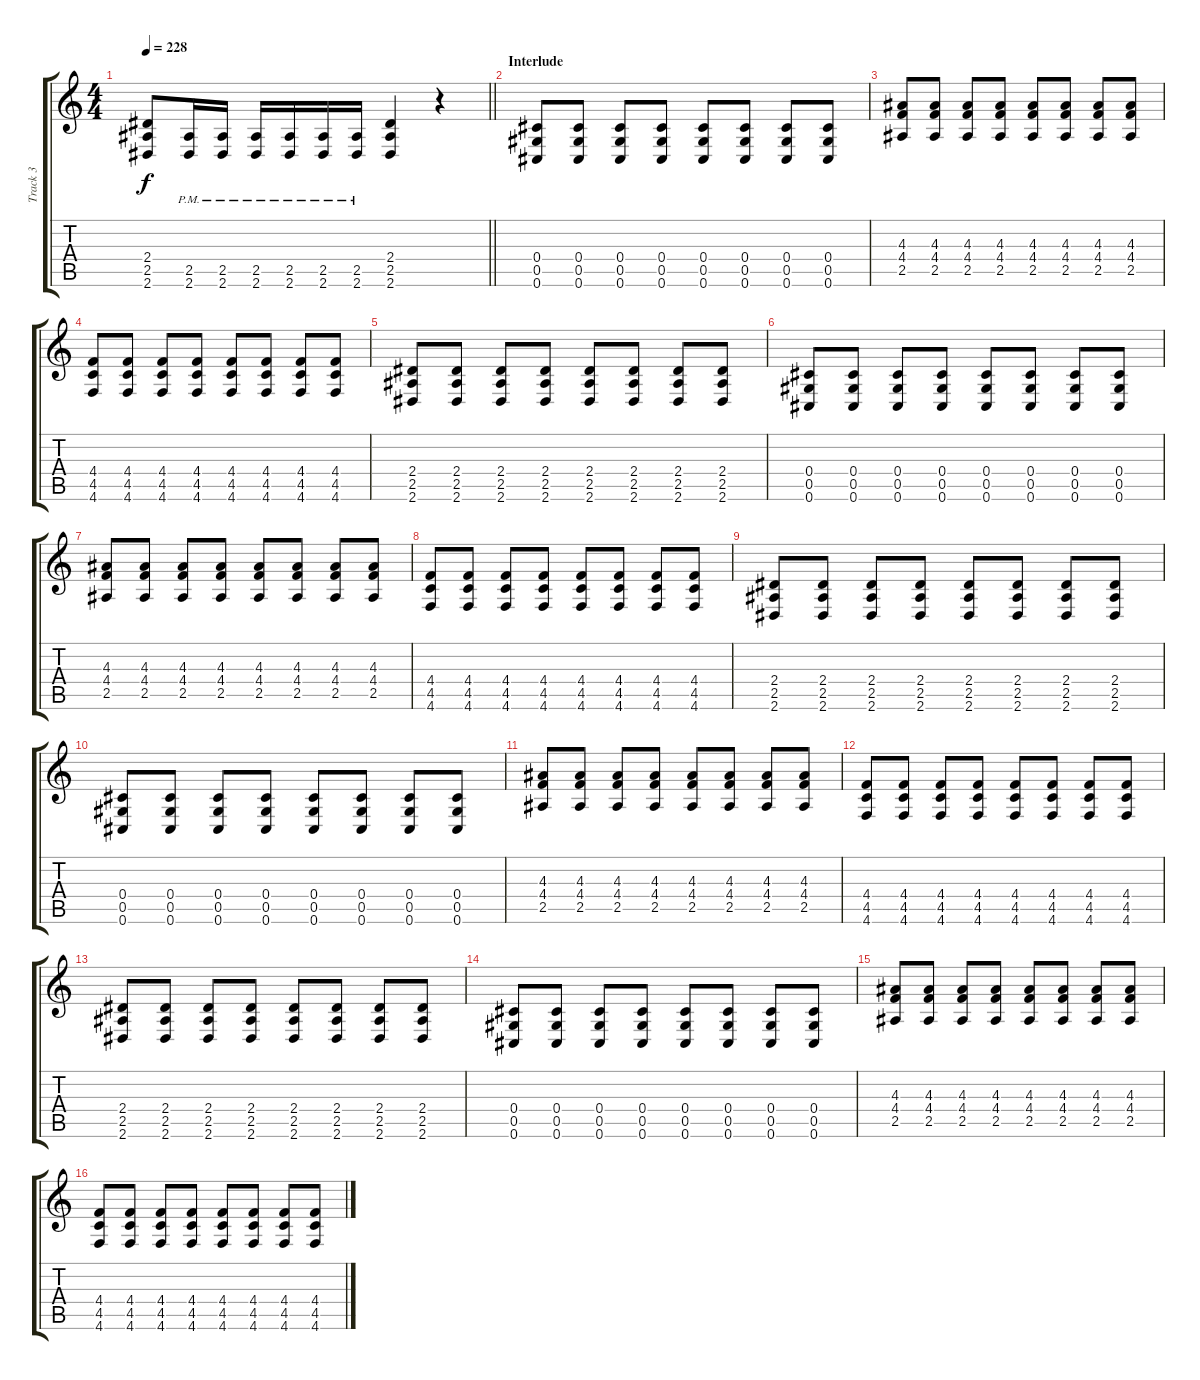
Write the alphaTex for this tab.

\track ("Track 3" "Track 3") {instrument electricguitarjazz}
\staff {score tabs}
\tuning (Eb4 Bb3 Gb3 Db3 Ab2 Db2) {hide}
\ts (4 4)
\tempo 228
\clef g2
\barLineRight lightlight
\ks c
(2.4 2.5 2.6).8{dy f} (2.5{pm} 2.6{pm}).16 (2.5{pm} 2.6{pm}).16 (2.5{pm} 2.6{pm}).16 (2.5{pm} 2.6{pm}).16 (2.5{pm} 2.6{pm}).16 (2.5{pm} 2.6{pm}).16 (2.4 2.5 2.6).4 r.4 |
\section ("" "Interlude")
(0.4 0.5 0.6).8 (0.4 0.5 0.6).8 (0.4 0.5 0.6).8 (0.4 0.5 0.6).8 (0.4 0.5 0.6).8 (0.4 0.5 0.6).8 (0.4 0.5 0.6).8 (0.4 0.5 0.6).8 |
(4.3 4.4 2.5).8 (4.3 4.4 2.5).8 (4.3 4.4 2.5).8 (4.3 4.4 2.5).8 (4.3 4.4 2.5).8 (4.3 4.4 2.5).8 (4.3 4.4 2.5).8 (4.3 4.4 2.5).8 |
(4.4 4.5 4.6).8 (4.4 4.5 4.6).8 (4.4 4.5 4.6).8 (4.4 4.5 4.6).8 (4.4 4.5 4.6).8 (4.4 4.5 4.6).8 (4.4 4.5 4.6).8 (4.4 4.5 4.6).8 |
(2.4 2.5 2.6).8 (2.4 2.5 2.6).8 (2.4 2.5 2.6).8 (2.4 2.5 2.6).8 (2.4 2.5 2.6).8 (2.4 2.5 2.6).8 (2.4 2.5 2.6).8 (2.4 2.5 2.6).8 |
(0.4 0.5 0.6).8 (0.4 0.5 0.6).8 (0.4 0.5 0.6).8 (0.4 0.5 0.6).8 (0.4 0.5 0.6).8 (0.4 0.5 0.6).8 (0.4 0.5 0.6).8 (0.4 0.5 0.6).8 |
(4.3 4.4 2.5).8 (4.3 4.4 2.5).8 (4.3 4.4 2.5).8 (4.3 4.4 2.5).8 (4.3 4.4 2.5).8 (4.3 4.4 2.5).8 (4.3 4.4 2.5).8 (4.3 4.4 2.5).8 |
(4.4 4.5 4.6).8 (4.4 4.5 4.6).8 (4.4 4.5 4.6).8 (4.4 4.5 4.6).8 (4.4 4.5 4.6).8 (4.4 4.5 4.6).8 (4.4 4.5 4.6).8 (4.4 4.5 4.6).8 |
(2.4 2.5 2.6).8 (2.4 2.5 2.6).8 (2.4 2.5 2.6).8 (2.4 2.5 2.6).8 (2.4 2.5 2.6).8 (2.4 2.5 2.6).8 (2.4 2.5 2.6).8 (2.4 2.5 2.6).8 |
(0.4 0.5 0.6).8 (0.4 0.5 0.6).8 (0.4 0.5 0.6).8 (0.4 0.5 0.6).8 (0.4 0.5 0.6).8 (0.4 0.5 0.6).8 (0.4 0.5 0.6).8 (0.4 0.5 0.6).8 |
(4.3 4.4 2.5).8 (4.3 4.4 2.5).8 (4.3 4.4 2.5).8 (4.3 4.4 2.5).8 (4.3 4.4 2.5).8 (4.3 4.4 2.5).8 (4.3 4.4 2.5).8 (4.3 4.4 2.5).8 |
(4.4 4.5 4.6).8 (4.4 4.5 4.6).8 (4.4 4.5 4.6).8 (4.4 4.5 4.6).8 (4.4 4.5 4.6).8 (4.4 4.5 4.6).8 (4.4 4.5 4.6).8 (4.4 4.5 4.6).8 |
(2.4 2.5 2.6).8 (2.4 2.5 2.6).8 (2.4 2.5 2.6).8 (2.4 2.5 2.6).8 (2.4 2.5 2.6).8 (2.4 2.5 2.6).8 (2.4 2.5 2.6).8 (2.4 2.5 2.6).8 |
(0.4 0.5 0.6).8 (0.4 0.5 0.6).8 (0.4 0.5 0.6).8 (0.4 0.5 0.6).8 (0.4 0.5 0.6).8 (0.4 0.5 0.6).8 (0.4 0.5 0.6).8 (0.4 0.5 0.6).8 |
(4.3 4.4 2.5).8 (4.3 4.4 2.5).8 (4.3 4.4 2.5).8 (4.3 4.4 2.5).8 (4.3 4.4 2.5).8 (4.3 4.4 2.5).8 (4.3 4.4 2.5).8 (4.3 4.4 2.5).8 |
(4.4 4.5 4.6).8 (4.4 4.5 4.6).8 (4.4 4.5 4.6).8 (4.4 4.5 4.6).8 (4.4 4.5 4.6).8 (4.4 4.5 4.6).8 (4.4 4.5 4.6).8 (4.4 4.5 4.6).8
